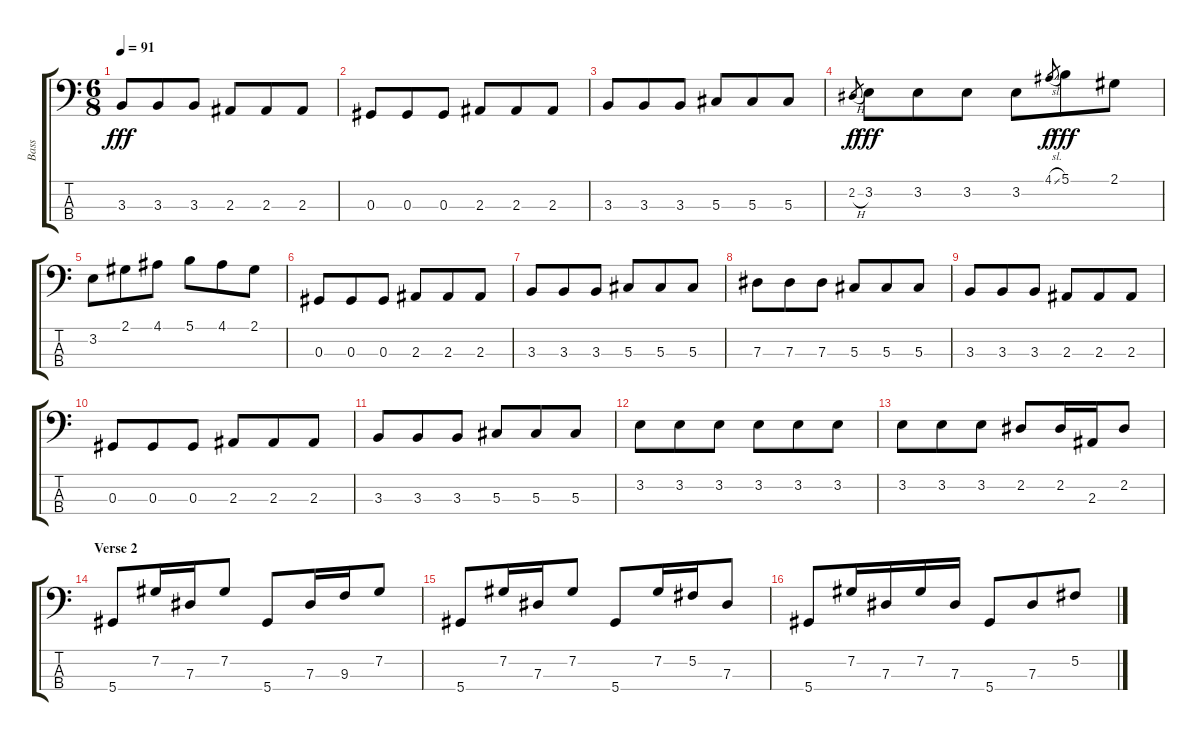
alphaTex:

\track ("Bass" "Bass") {instrument electricbassfinger}
\staff {score tabs}
\tuning (Gb2 Db2 Ab1 Eb1) {hide}
\ts (6 8)
\tempo 91
\clef f4
\ks c
3.3.8{dy fff} 3.3.8 3.3.8 2.3.8 2.3.8 2.3.8 |
0.3.8 0.3.8 0.3.8 2.3.8 2.3.8 2.3.8 |
3.3.8 3.3.8 3.3.8 5.3.8 5.3.8 5.3.8 |
2.2{h}.8{gr dy f} 3.2.8{dy fff} 3.2.8 3.2.8 3.2.8 4.1{sl}.8{gr dy f} 5.1.8{dy fff} 2.1.8 |
3.2.8 2.1.8 4.1.8 5.1.8 4.1.8 2.1.8 |
0.3.8 0.3.8 0.3.8 2.3.8 2.3.8 2.3.8 |
3.3.8 3.3.8 3.3.8 5.3.8 5.3.8 5.3.8 |
7.3.8 7.3.8 7.3.8 5.3.8 5.3.8 5.3.8 |
3.3.8 3.3.8 3.3.8 2.3.8 2.3.8 2.3.8 |
0.3.8 0.3.8 0.3.8 2.3.8 2.3.8 2.3.8 |
3.3.8 3.3.8 3.3.8 5.3.8 5.3.8 5.3.8 |
3.2.8 3.2.8 3.2.8 3.2.8 3.2.8 3.2.8 |
3.2.8 3.2.8 3.2.8 2.2.8 2.2.16 2.3.16 2.2.8 |
\section ("" "Verse 2")
5.4.8 7.2.16 7.3.16 7.2.8 5.4.8 7.3.16 9.3.16 7.2.8 |
5.4.8 7.2.16 7.3.16 7.2.8 5.4.8 7.2.16 5.2.16 7.3.8 |
5.4.8 7.2.16 7.3.16 7.2.16 7.3.16 5.4.8 7.3.8 5.2.8
